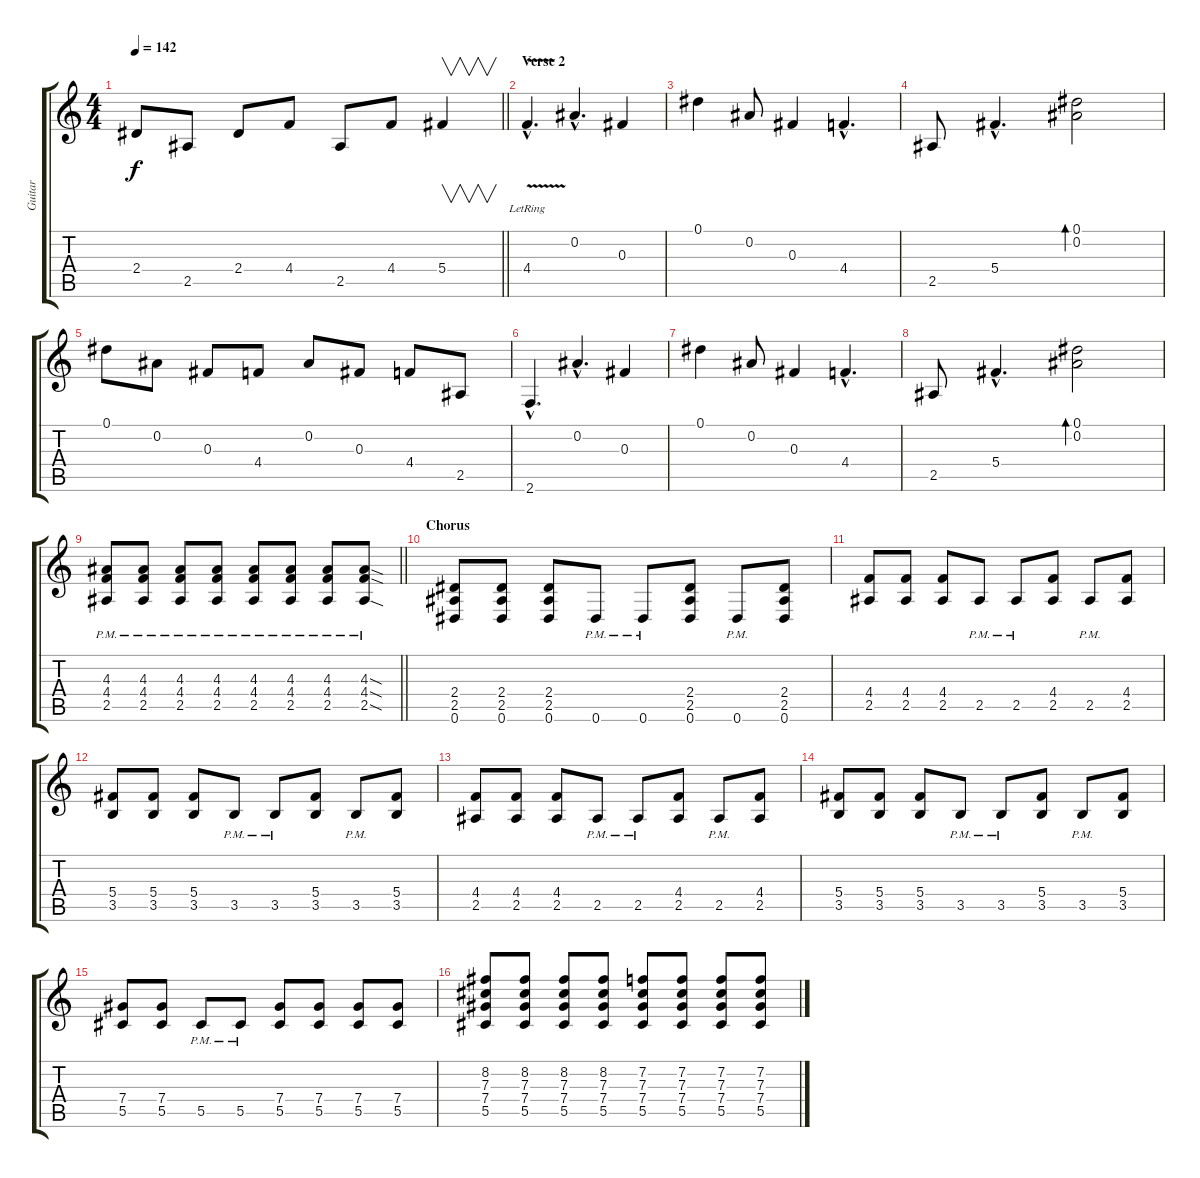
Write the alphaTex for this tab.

\track ("Guitar" "Guitar") {instrument distortionguitar}
\staff {score tabs}
\tuning (Eb4 Bb3 Gb3 Db3 Ab2 Eb2) {hide}
\ts (4 4)
\tempo 142
\clef g2
\barLineRight lightlight
\ks c
2.4.8{dy f} 2.5.8 2.4.8 4.4.8 2.5.8 4.4.8 5.4.4{v} |
\section ("" "Verse 2")
4.4{v hac lr}.4{d} 0.2{hac}.4{d instrument electricguitarclean} 0.3.4 |
0.1.4 0.2.8 0.3.4 4.4{hac}.4{d} |
2.5.8 5.4{hac}.4{d} (0.1 0.2).2{bd 120} |
0.1.8 0.2.8 0.3.8 4.4.8 0.2.8 0.3.8 4.4.8 2.5.8 |
2.6{hac}.4{d} 0.2{hac}.4{d} 0.3.4 |
0.1.4 0.2.8 0.3.4 4.4{hac}.4{d} |
2.5.8 5.4{hac}.4{d} (0.1 0.2).2{bd 120} |
\barLineRight lightlight
(4.3{pm} 4.4{pm} 2.5{pm}).8{instrument distortionguitar} (4.3{pm} 4.4{pm} 2.5{pm}).8 (4.3{pm} 4.4{pm} 2.5{pm}).8 (4.3{pm} 4.4{pm} 2.5{pm}).8 (4.3{pm} 4.4{pm} 2.5{pm}).8 (4.3{pm} 4.4{pm} 2.5{pm}).8 (4.3{pm} 4.4{pm} 2.5{pm}).8 (4.3{sod pm} 4.4{sod pm} 2.5{sod pm}).8 |
\section ("" "Chorus")
(2.4 2.5 0.6).8 (2.4 2.5 0.6).8 (2.4 2.5 0.6).8 0.6{pm}.8 0.6{pm}.8 (2.4 2.5 0.6).8 0.6{pm}.8 (2.4 2.5 0.6).8 |
(4.4 2.5).8 (4.4 2.5).8 (4.4 2.5).8 2.5{pm}.8 2.5{pm}.8 (4.4 2.5).8 2.5{pm}.8 (4.4 2.5).8 |
(5.4 3.5).8 (5.4 3.5).8 (5.4 3.5).8 3.5{pm}.8 3.5{pm}.8 (5.4 3.5).8 3.5{pm}.8 (5.4 3.5).8 |
(4.4 2.5).8 (4.4 2.5).8 (4.4 2.5).8 2.5{pm}.8 2.5{pm}.8 (4.4 2.5).8 2.5{pm}.8 (4.4 2.5).8 |
(5.4 3.5).8 (5.4 3.5).8 (5.4 3.5).8 3.5{pm}.8 3.5{pm}.8 (5.4 3.5).8 3.5{pm}.8 (5.4 3.5).8 |
(7.4 5.5).8 (7.4 5.5).8 5.5{pm}.8 5.5{pm}.8 (7.4 5.5).8 (7.4 5.5).8 (7.4 5.5).8 (7.4 5.5).8 |
(8.2 7.3 7.4 5.5).8 (8.2 7.3 7.4 5.5).8 (8.2 7.3 7.4 5.5).8 (8.2 7.3 7.4 5.5).8 (7.2 7.3 7.4 5.5).8 (7.2 7.3 7.4 5.5).8 (7.2 7.3 7.4 5.5).8 (7.2 7.3 7.4 5.5).8
